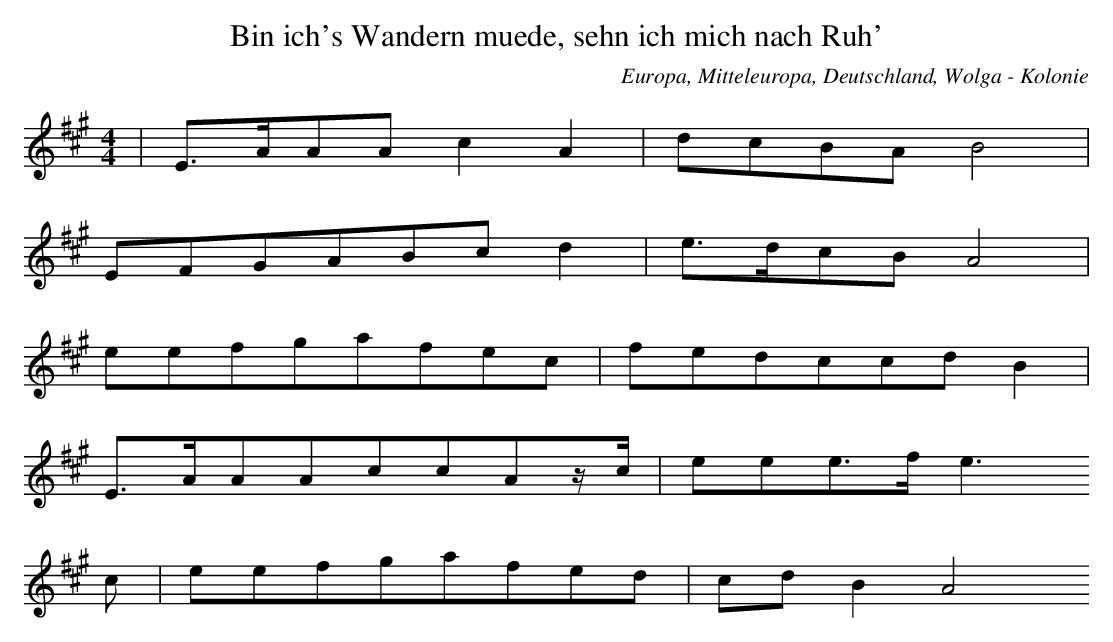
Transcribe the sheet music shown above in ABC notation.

X:1
T: Bin ich's Wandern muede, sehn ich mich nach Ruh'
O: Europa, Mitteleuropa, Deutschland, Wolga - Kolonie
M: 4/4
L: 1/16
K: A
 | E3AA2A2c4A4 | d2c2B2A2B8 |
E2F2G2A2B2c2d4 | e3dc2B2A8 |
e2e2f2g2a2f2e2c2 | f2e2d2c2c2d2B4 |
E3AA2A2c2c2A2zc | e2e2e3fe6
c2 | e2e2f2g2a2f2e2d2 | c2d2B4A8
